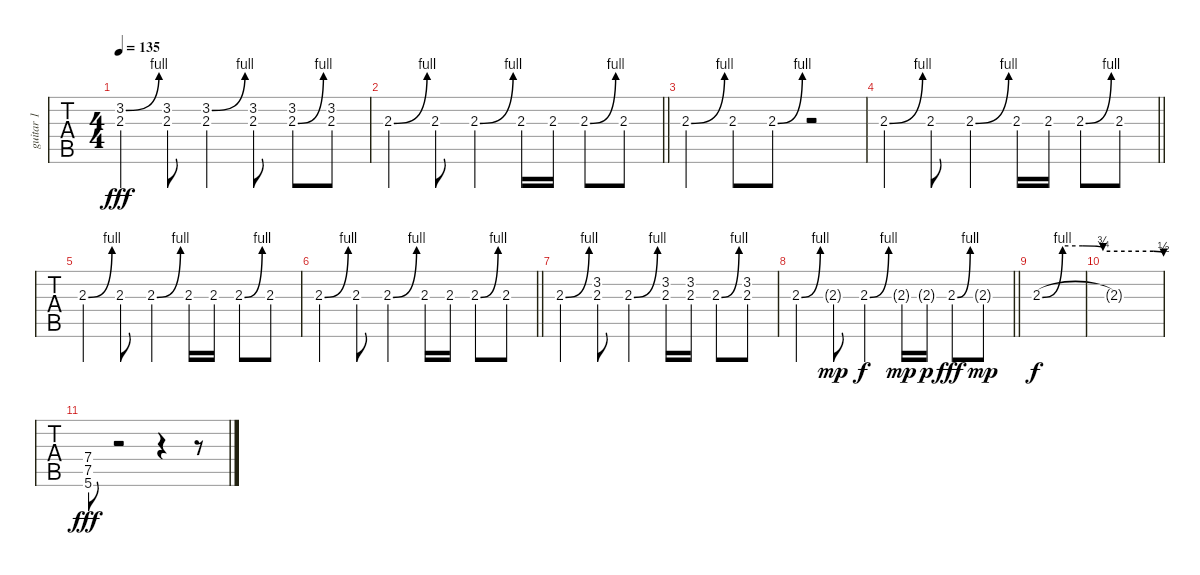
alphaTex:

\track ("guitar 1" "guitar 1") {instrument distortionguitar}
\staff {tabs}
\tuning (E4 B3 G3 D3 A2 E2) {hide}
\ts (4 4)
\tempo 135
\clef g2
\ks c
(3.2{be (bend 0 0 60 4)} 2.3).4{dy fff} (3.2 2.3).8 (3.2{be (bend 0 0 60 4)} 2.3).4 (3.2 2.3).8 (3.2 2.3{be (bend 0 0 60 4)}).8 (3.2 2.3).8 |
\barLineRight lightlight
2.3{be (bend 0 0 60 4)}.4 2.3.8 2.3{be (bend 0 0 60 4)}.4 2.3.16 2.3.16 2.3{be (bend 0 0 60 4)}.8 2.3.8 |
2.3{be (bend 0 0 60 4)}.4 2.3.8 2.3{be (bend 0 0 60 4)}.8 r.2 |
\barLineRight lightlight
2.3{be (bend 0 0 60 4)}.4 2.3.8 2.3{be (bend 0 0 60 4)}.4 2.3.16 2.3.16 2.3{be (bend 0 0 60 4)}.8 2.3.8 |
2.3{be (bend 0 0 60 4)}.4 2.3.8 2.3{be (bend 0 0 60 4)}.4 2.3.16 2.3.16 2.3{be (bend 0 0 60 4)}.8 2.3.8 |
\barLineRight lightlight
2.3{be (bend 0 0 60 4)}.4 2.3.8 2.3{be (bend 0 0 60 4)}.4 2.3.16 2.3.16 2.3{be (bend 0 0 60 4)}.8 2.3.8 |
2.3{be (bend 0 0 60 4)}.4 (3.2 2.3).8 2.3{be (bend 0 0 60 4)}.4 (3.2 2.3).16 (3.2 2.3).16 2.3{be (bend 0 0 60 4)}.8 (3.2 2.3).8 |
\barLineRight lightlight
2.3{be (bend 0 0 60 4)}.4 2.3{g}.8{dy mp} 2.3{be (bend 0 0 60 4)}.4{dy f} 2.3{g}.16{dy mp} 2.3{g}.16{dy p} 2.3{be (bend 0 0 60 4)}.8{dy fff} 2.3{g}.8{dy mp} |
2.3{be (custom 0 0 10 4 20 4 30 3 55 3 60 2)}.1{dy f} |
2.3{t}.1 |
(7.4 7.5 5.6).8{dy fff} r.2 r.4 r.8
